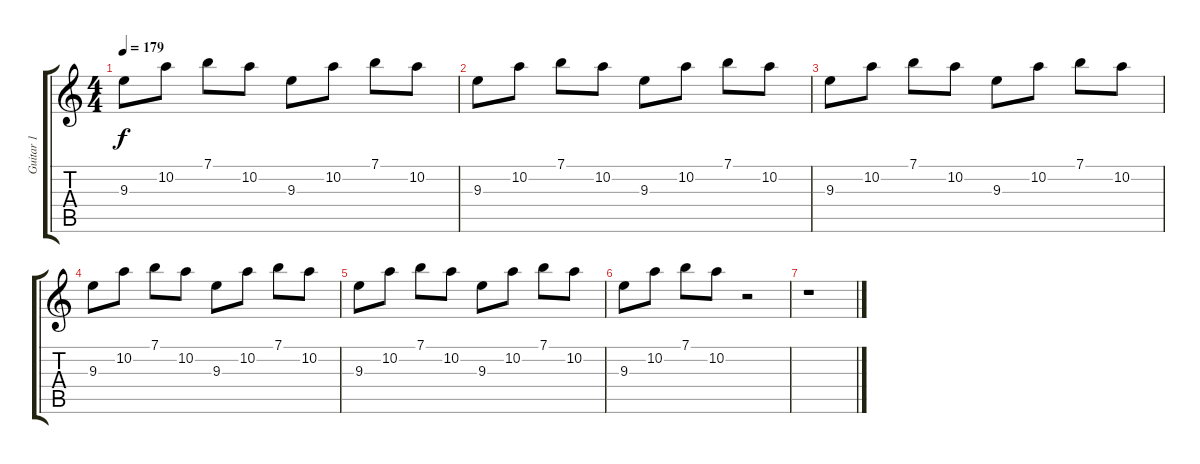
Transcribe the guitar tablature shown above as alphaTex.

\track ("Guitar 1" "Guitar 1") {instrument distortionguitar}
\staff {score tabs}
\tuning (E4 B3 G3 D3 A2 E2) {hide}
\ts (4 4)
\tempo 179
\clef g2
\ks c
9.3.8{dy f} 10.2.8 7.1.8 10.2.8 9.3.8 10.2.8 7.1.8 10.2.8 |
9.3.8 10.2.8 7.1.8 10.2.8 9.3.8 10.2.8 7.1.8 10.2.8 |
9.3.8 10.2.8 7.1.8 10.2.8 9.3.8 10.2.8 7.1.8 10.2.8 |
9.3.8 10.2.8 7.1.8 10.2.8 9.3.8 10.2.8 7.1.8 10.2.8 |
9.3.8 10.2.8 7.1.8 10.2.8 9.3.8 10.2.8 7.1.8 10.2.8 |
9.3.8 10.2.8 7.1.8 10.2.8 r.2 |
r.1
